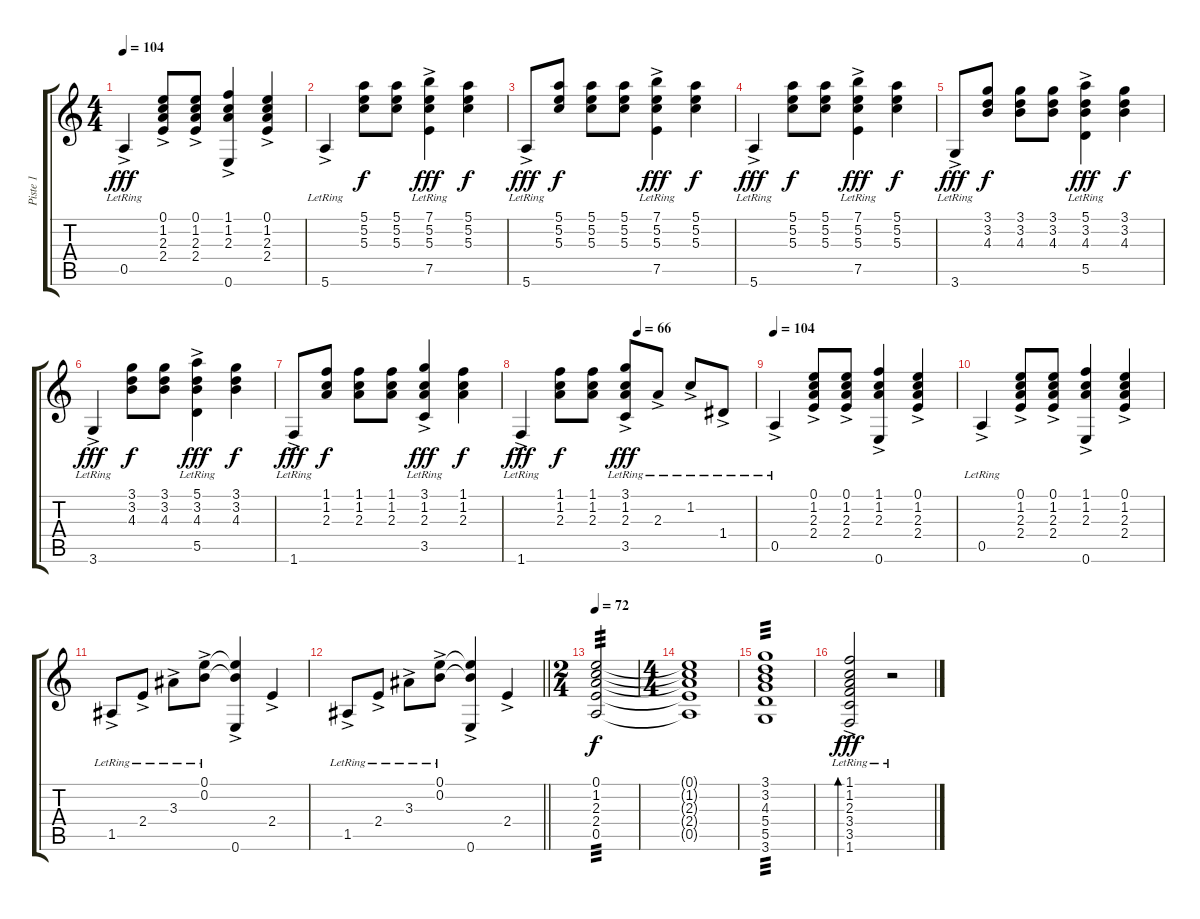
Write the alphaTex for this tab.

\track ("Piste 1" "Piste 1") {instrument acousticguitarsteel}
\staff {score tabs}
\tuning (E4 B3 G3 D3 A2 E2) {hide}
\ts (4 4)
\tempo 104
\clef g2
\ks c
0.5{ac lr}.4{dy fff} (0.1 1.2 2.3 2.4{ac}).8 (0.1 1.2 2.3 2.4{ac}).8 (1.1 1.2 2.3 0.6{ac}).4 (0.1 1.2 2.3 2.4{ac}).4 |
5.6{ac lr}.4 (5.1 5.2 5.3).8{dy f} (5.1 5.2 5.3).8 (7.1 5.2 5.3 7.5{ac lr}).4{dy fff} (5.1 5.2 5.3).4{dy f} |
5.6{ac lr}.8{dy fff} (5.1 5.2 5.3).8{dy f} (5.1 5.2 5.3).8 (5.1 5.2 5.3).8 (7.1 5.2 5.3 7.5{ac lr}).4{dy fff} (5.1 5.2 5.3).4{dy f} |
5.6{ac lr}.4{dy fff} (5.1 5.2 5.3).8{dy f} (5.1 5.2 5.3).8 (7.1 5.2 5.3 7.5{ac lr}).4{dy fff} (5.1 5.2 5.3).4{dy f} |
3.6{ac lr}.8{dy fff} (3.1 3.2 4.3).8{dy f} (3.1 3.2 4.3).8 (3.1 3.2 4.3).8 (5.1 3.2 4.3 5.5{ac lr}).4{dy fff} (3.1 3.2 4.3).4{dy f} |
3.6{ac lr}.4{dy fff} (3.1 3.2 4.3).8{dy f} (3.1 3.2 4.3).8 (5.1 3.2 4.3 5.5{ac lr}).4{dy fff} (3.1 3.2 4.3).4{dy f} |
1.6{ac lr}.8{dy fff} (1.1 1.2 2.3).8{dy f} (1.1 1.2 2.3).8 (1.1 1.2 2.3).8 (3.1 1.2 2.3 3.5{ac lr}).4{dy fff} (1.1 1.2 2.3).4{dy f} |
\tempo (66 0.5)
1.6{ac lr}.4{dy fff} (1.1 1.2 2.3).8{dy f} (1.1 1.2 2.3).8 (3.1 1.2 2.3 3.5{ac lr}).8{dy fff} 2.3{ac lr}.8 1.2{ac lr}.8 1.4{ac lr}.8 |
\tempo 104
0.5{ac lr}.4 (0.1 1.2 2.3 2.4{ac}).8 (0.1 1.2 2.3 2.4{ac}).8 (1.1 1.2 2.3 0.6{ac}).4 (0.1 1.2 2.3 2.4{ac}).4 |
0.5{ac lr}.4 (0.1 1.2 2.3 2.4{ac}).8 (0.1 1.2 2.3 2.4{ac}).8 (1.1 1.2 2.3 0.6{ac}).4 (0.1 1.2 2.3 2.4{ac}).4 |
1.5{ac lr}.8 2.4{ac lr}.8 3.3{ac lr}.8 (0.1{ac lr} 0.2{ac lr}).8 (0.1{t} 0.2{t} 0.6{ac}).4 2.4{ac}.4 |
\barLineRight lightlight
1.5{ac lr}.8 2.4{ac lr}.8 3.3{ac lr}.8 (0.1{ac lr} 0.2{ac lr}).8 (0.1{t} 0.2{t} 0.6{ac}).4 2.4{ac}.4 |
\ts (2 4)
\tempo 72
(0.1 1.2 2.3 2.4 0.5).2{tp 3 dy f} |
\ts (4 4)
(0.1{t} 1.2{t} 2.3{t} 2.4{t} 0.5{t}).1 |
(3.1 3.2 4.3 5.4 5.5 3.6).1{tp 3} |
(1.1{ac lr} 1.2{ac lr} 2.3{ac lr} 3.4{ac lr} 3.5{ac lr} 1.6{ac lr}).2{bd 120 dy fff} r.2
